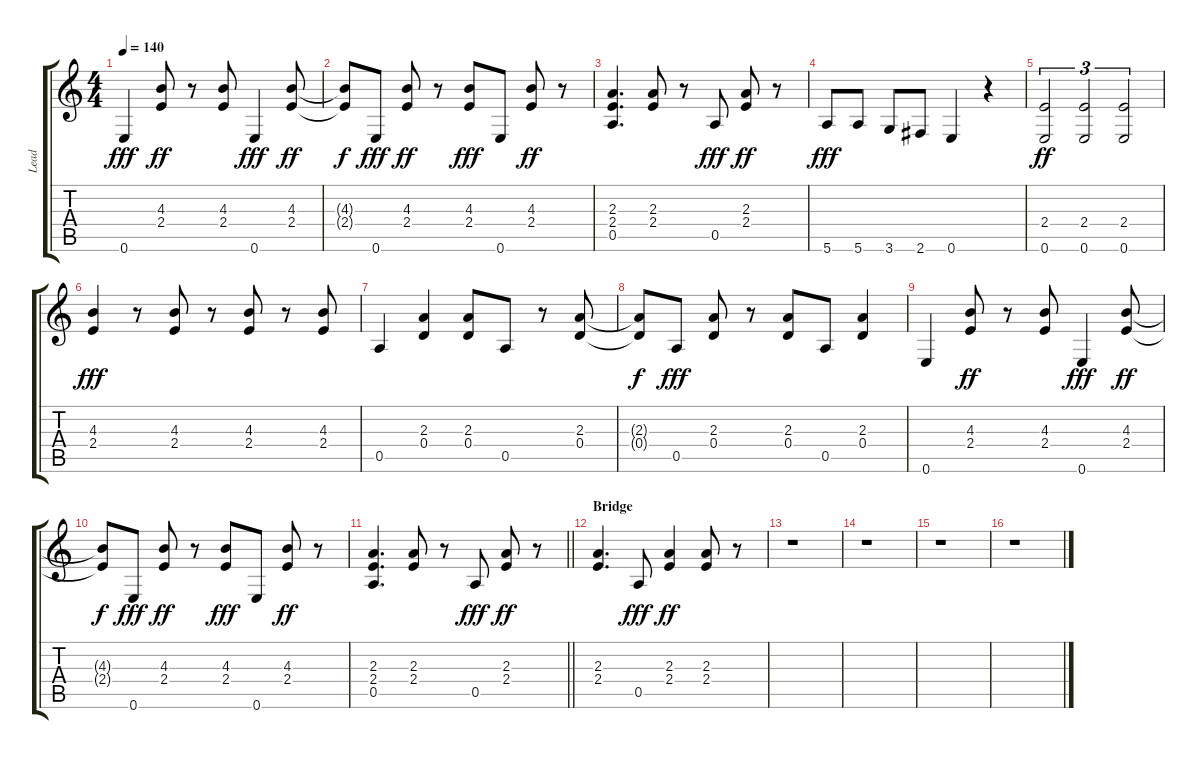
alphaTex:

\track ("Lead" "Lead") {instrument overdrivenguitar}
\staff {score tabs}
\tuning (E4 B3 G3 D3 A2 E2) {hide}
\ts (4 4)
\tempo 140
\clef g2
\ks c
0.6.4{dy fff} (4.3 2.4).8{dy ff} r.8 (4.3 2.4).8 0.6.4{dy fff} (4.3 2.4).8{dy ff} |
(4.3{t} 2.4{t}).8{dy f} 0.6.8{dy fff} (4.3 2.4).8{dy ff} r.8 (4.3 2.4).8{dy fff} 0.6.8 (4.3 2.4).8{dy ff} r.8 |
(2.3 2.4 0.5).4{d} (2.3 2.4).8 r.8 0.5.8{dy fff} (2.3 2.4).8{dy ff} r.8 |
5.6.8{dy fff} 5.6.8 3.6.8 2.6.8 0.6.4 r.4 |
(2.4 0.6).2{tu (3 2) dy ff} (2.4 0.6).2{tu (3 2)} (2.4 0.6).2{tu (3 2)} |
(4.3 2.4).4{dy fff} r.8 (4.3 2.4).8 r.8 (4.3 2.4).8 r.8 (4.3 2.4).8 |
0.5.4 (2.3 0.4).4 (2.3 0.4).8 0.5.8 r.8 (2.3 0.4).8 |
(2.3{t} 0.4{t}).8{dy f} 0.5.8{dy fff} (2.3 0.4).8 r.8 (2.3 0.4).8 0.5.8 (2.3 0.4).4 |
0.6.4 (4.3 2.4).8{dy ff} r.8 (4.3 2.4).8 0.6.4{dy fff} (4.3 2.4).8{dy ff} |
(4.3{t} 2.4{t}).8{dy f} 0.6.8{dy fff} (4.3 2.4).8{dy ff} r.8 (4.3 2.4).8{dy fff} 0.6.8 (4.3 2.4).8{dy ff} r.8 |
\barLineRight lightlight
(2.3 2.4 0.5).4{d} (2.3 2.4).8 r.8 0.5.8{dy fff} (2.3 2.4).8{dy ff} r.8 |
\section ("" "Bridge")
(2.3 2.4).4{d} 0.5.8{dy fff} (2.3 2.4).4{dy ff} (2.3 2.4).8 r.8 |
r.1 |
r.1 |
r.1 |
r.1
